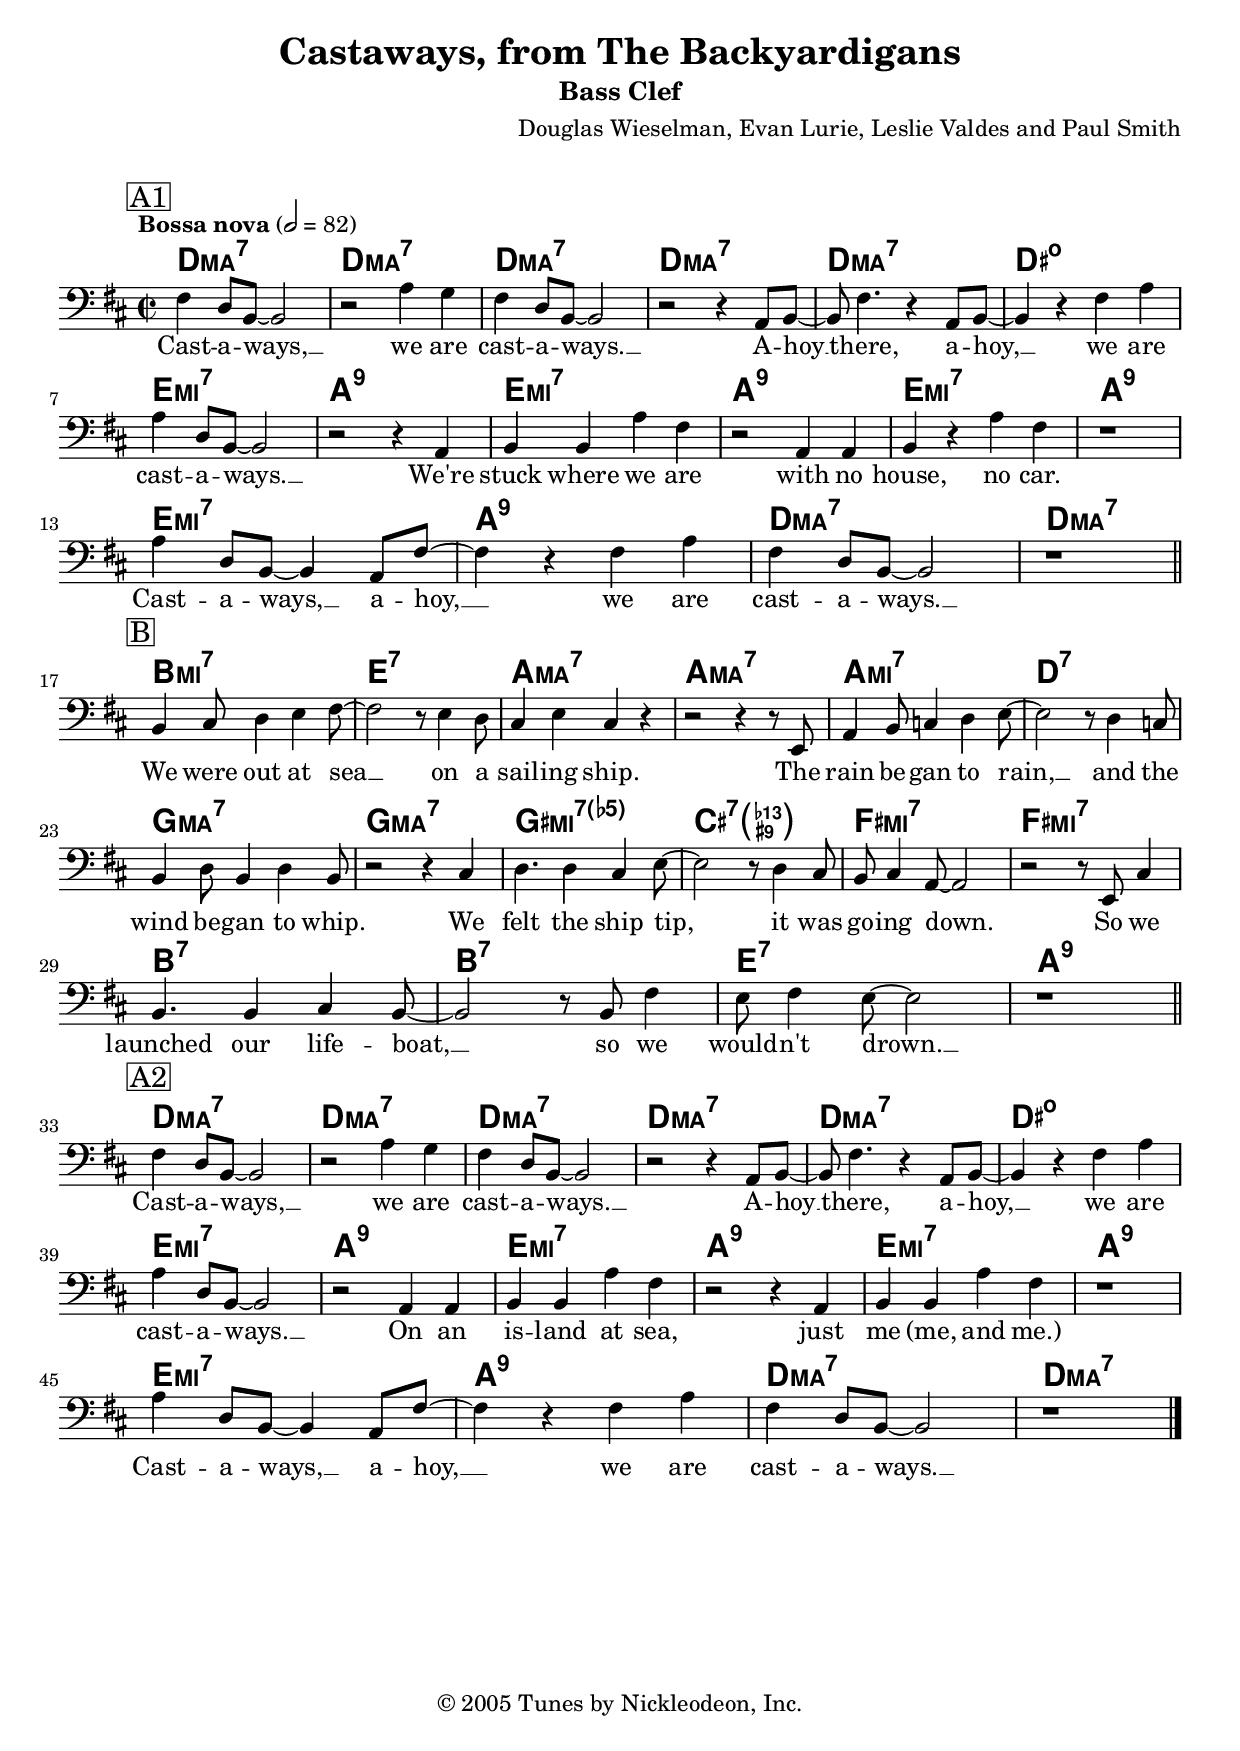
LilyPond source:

\version "2.24.0"

\include "english.ly"

instrument = "Bass Clef"
whatKey = d,
whatClef = "bass"

%% -*- Mode: LilyPond -*-

\include "lead-sheets.ily"

\header {
  title = "Castaways, from The Backyardigans"
  subtitle = \instrument
  composer = "Douglas Wieselman, Evan Lurie, Leslie Valdes and Paul Smith"
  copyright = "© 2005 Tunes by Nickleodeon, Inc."
}

refrainLyrics = \lyricmode {
Cast -- a -- ways, __ we are cast -- a -- ways. __
A -- hoy __ there, a -- hoy, __ we are cast -- a -- ways. __
We're stuck where we are
with no house, no car.
Cast -- a -- ways, __ a -- hoy, __ we are cast -- a -- ways. __
We were out at sea __ on a sail -- ing ship.
The rain be -- gan to rain, __ and the wind be -- gan to whip.
We felt the ship tip, it was go -- ing down.
So we launched our life -- boat, __ so we would -- n't drown. __
Cast -- a -- ways, __ we are cast -- a -- ways. __
A -- hoy __ there, a -- hoy, __ we are cast -- a -- ways. __
On an is -- land at sea,
just me (me, and me.)
Cast -- a -- ways, __ a -- hoy, __ we are cast -- a -- ways. __
}

refrainChords = \chordmode {
  f1:maj7 f1:maj7 f1:maj7 f1:maj7 f1:maj7 fs1:dim7
  g1:m7 c1:9 g1:m7 c1:9 g1:m7 c1:9 g1:m7 c1:9
  f1:maj7 f1:maj7
  
  d1:m7 g1:7 c1:maj7 c1:maj7
  c1:m7 f1:7 bf1:maj7 bf1:maj7
  
  b1:m7.5- e1:7.13-.9+ a1:m7 a1:m7
  d1:7 d1:7 g1:7 c1:9

  f1:maj7 f1:maj7 f1:maj7 f1:maj7 f1:maj7 fs1:dim7
  g1:m7 c1:9 g1:m7 c1:9 g1:m7 c1:9 g1:m7 c1:9
  f1:maj7 f1:maj7
}

refrainKey = f

refrainMelody = \relative f' {
  \time 2/2
  \key \refrainKey \major
  \clef \whatClef
  \tempo "Bossa nova" 2 = 82
  
  \mark \markup{ \box "A1" }
  
  a4 f8 d8~ d2 | r2 c'4 bf4 | a4 f8 d8~ d2 |
  r2 r4 c8 d8~ | d8 a'4. r4 c,8 d8~ | d4 r4 a'4 c4 |
  \break
  c4 f,8 d8~ d2 | r2 r4 c4 |
  
  d4 d4 c'4 a4 |
  r2 c,4 c4 | d4 r4 c'4 a4 | r1 |
  \break
  c4 f,8 d8~ d4 c8 a'8~ | a4 r4 a4 c4 | a4 f8 d8~ d2 |
  r 1 |
  
  \bar "||"
  \break

  \mark \markup{ \box "B" }
  
  d4 e8 f4 g4 a8~ | a2 r8 g4 f8 |
  e4 g4 e4 r4 | r2 r4 r8 g,8 | c4 d8 ef4 f4 g8~ |
  g2 r8 f4 ef8 |
  \break
  d4 f8 d4 f4 d8 | r2 r4 e4 |
  f4. f4 e4 g8~ | g2 r8 f4 e8 | d8 e4 c8~ c2 |
  r2 r8 g8 e'4 |
  \break
  d4. d4 e4 d8~ | d2 r8 d8 a'4 |
  g8 a4 g8~ g2 | r1 |
  

  \bar "||"
  \break

  \mark \markup{ \box "A2" }

  a4 f8 d8~ d2 | r2 c'4 bf4 | a4 f8 d8~ d2 |
  r2 r4 c8 d8~ | d8 a'4. r4 c,8 d8~ | d4 r4 a'4 c4 |
  \break
  c4 f,8 d8~ d2 | r2 c4 c4 |
  
  d4 d4 c'4 a4 |
  r2 r4 c,4 | d4 d4 c'4 a4 | r1 |
  \break
  c4 f,8 d8~ d4 c8 a'8~ | a4 r4 a4 c4 | a4 f8 d8~ d2 |
  r 1 |
  
  \bar "|."
}

\include "paper.ily"

\markup {
  % Leave a gap after the header
  \vspace #1
}

\include "refrain.ily"

